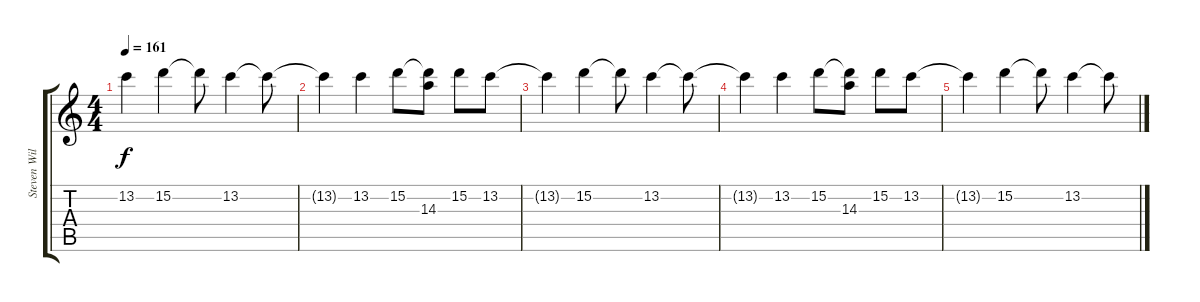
\track ("Steven Wilson (Guitar 2)" "Steven Wil") {instrument electricguitarclean}
\staff {score tabs}
\tuning (E4 B3 G3 D3 A2 D2) {hide}
\ts (4 4)
\tempo 161
\clef g2
\ks c
13.2{t}.4{dy f} 15.2.4 15.2{t}.8 13.2.4 13.2{t}.8 |
13.2{t}.4 13.2.4 15.2.8 (15.2{t} 14.3).8 15.2.8 13.2.8 |
13.2{t}.4 15.2.4 15.2{t}.8 13.2.4 13.2{t}.8 |
13.2{t}.4 13.2.4 15.2.8 (15.2{t} 14.3).8 15.2.8 13.2.8 |
13.2{t}.4 15.2.4 15.2{t}.8 13.2.4 13.2{t}.8
